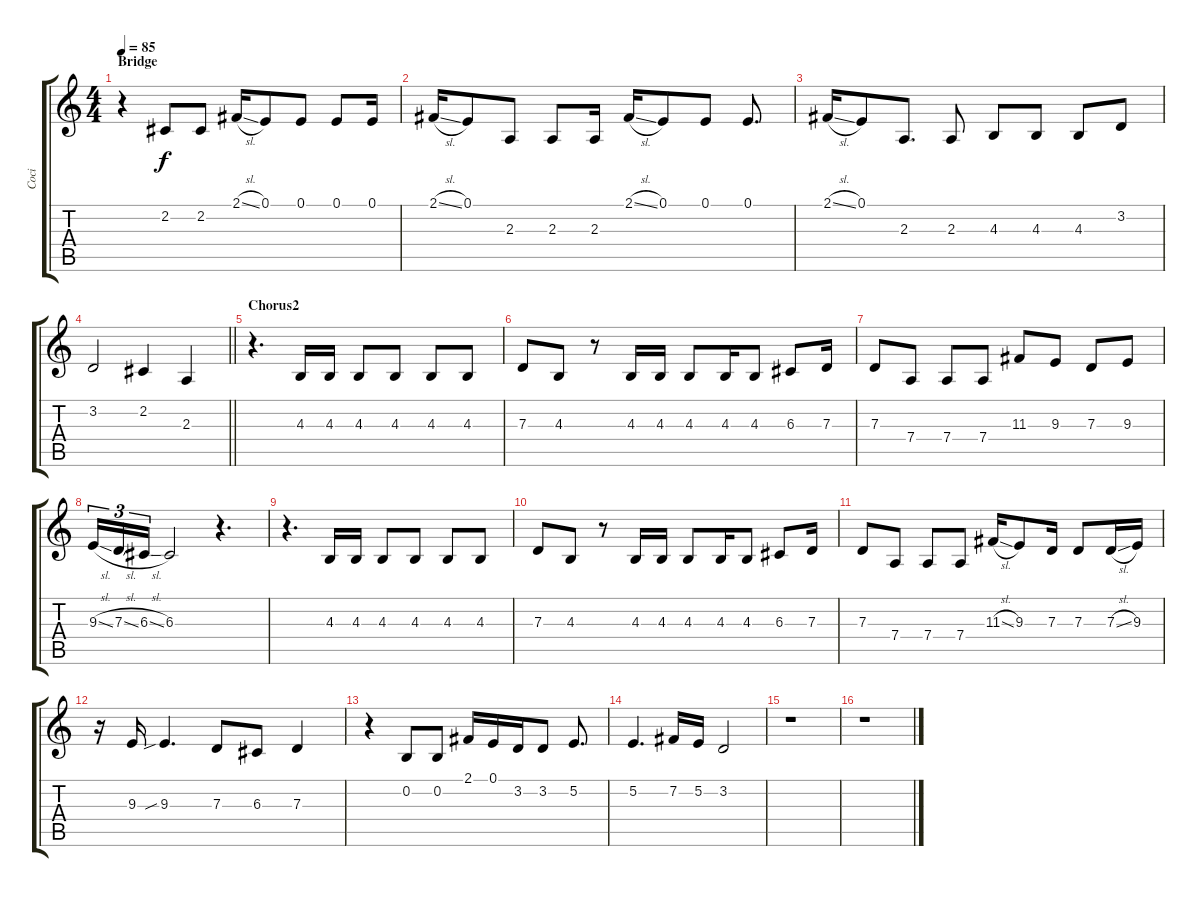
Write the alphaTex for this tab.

\track ("Coci" "Coci") {instrument flute}
\staff {score tabs}
\tuning (E4 B3 G3 D3 A2 E2) {hide}
\ts (4 4)
\section ("" "Bridge")
\tempo 85
\clef g2
\ks c
r.4{dy f} 2.2.8 2.2.8 2.1{sl}.16 0.1.8 0.1.8 0.1.8 0.1.16 |
2.1{sl}.16 0.1.8 2.3.8 2.3.8 2.3.16 2.1{sl}.16 0.1.8 0.1.8 0.1.8{d} |
2.1{sl}.16 0.1.8 2.3.8{d} 2.3.8 4.3.8 4.3.8 4.3.8 3.2.8 |
\barLineRight lightlight
3.2.2 2.2.4 2.3.4 |
\section ("" "Chorus2")
r.4{d} 4.3.16 4.3.16 4.3.8 4.3.8 4.3.8 4.3.8 |
7.3.8 4.3.8 r.8 4.3.16 4.3.16 4.3.8 4.3.16 4.3.8 6.3.8 7.3.16 |
7.3.8 7.4.8 7.4.8 7.4.8 11.3.8 9.3.8 7.3.8 9.3.8 |
9.3{sl}.16{tu (3 2)} 7.3{sl}.16{tu (3 2)} 6.3{sl}.16{tu (3 2)} 6.3.2 r.4{d} |
r.4{d} 4.3.16 4.3.16 4.3.8 4.3.8 4.3.8 4.3.8 |
7.3.8 4.3.8 r.8 4.3.16 4.3.16 4.3.8 4.3.16 4.3.8 6.3.8 7.3.16 |
7.3.8 7.4.8 7.4.8 7.4.8 11.3{sl}.16 9.3.8 7.3.16 7.3.8 7.3{sl}.16 9.3.16 |
r.16 9.3.16 9.3{sib}.4{d} 7.3.8 6.3.8 7.3.4 |
r.4 0.2.8 0.2.8 2.1.16 0.1.16 3.2.16 3.2.8 5.2.8{d} |
5.2.4{d} 7.2.16 5.2.16 3.2.2 |
r.1 |
r.1
